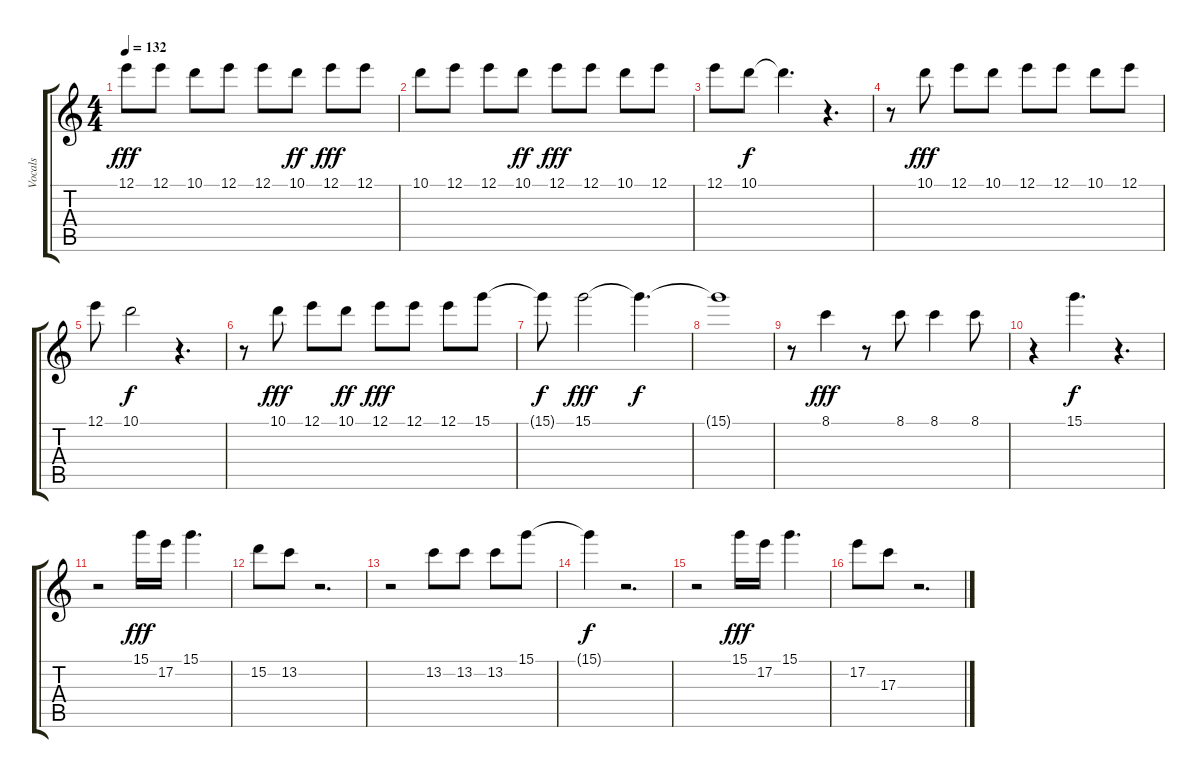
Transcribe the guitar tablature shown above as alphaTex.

\track ("Vocals" "Vocals") {instrument overdrivenguitar}
\staff {score tabs}
\tuning (E4 B3 G3 D3 A2 E2) {hide}
\ts (4 4)
\tempo 132
\clef g2
\ks c
12.1.8{dy fff} 12.1.8 10.1.8 12.1.8 12.1.8 10.1.8{dy ff} 12.1.8{dy fff} 12.1.8 |
10.1.8 12.1.8 12.1.8 10.1.8{dy ff} 12.1.8{dy fff} 12.1.8 10.1.8 12.1.8 |
12.1.8 10.1.8{dy f} 10.1{t}.4{d} r.4{d} |
r.8 10.1.8{dy fff} 12.1.8 10.1.8 12.1.8 12.1.8 10.1.8 12.1.8 |
12.1.8 10.1.2{dy f} r.4{d} |
r.8 10.1.8{dy fff} 12.1.8 10.1.8{dy ff} 12.1.8{dy fff} 12.1.8 12.1.8 15.1.8 |
15.1{t}.8{dy f} 15.1.2{dy fff} 15.1{t}.4{d dy f} |
15.1{t}.1 |
r.8 8.1.4{dy fff} r.8 8.1.8 8.1.4 8.1.8 |
r.4 15.1.4{d dy f} r.4{d} |
r.2 15.1.16{dy fff} 17.2.16 15.1.4{d} |
15.2.8 13.2.8 r.2{d} |
r.2 13.2.8 13.2.8 13.2.8 15.1.8 |
15.1{t}.4{dy f} r.2{d} |
r.2 15.1.16{dy fff} 17.2.16 15.1.4{d} |
17.2.8 17.3.8 r.2{d}
